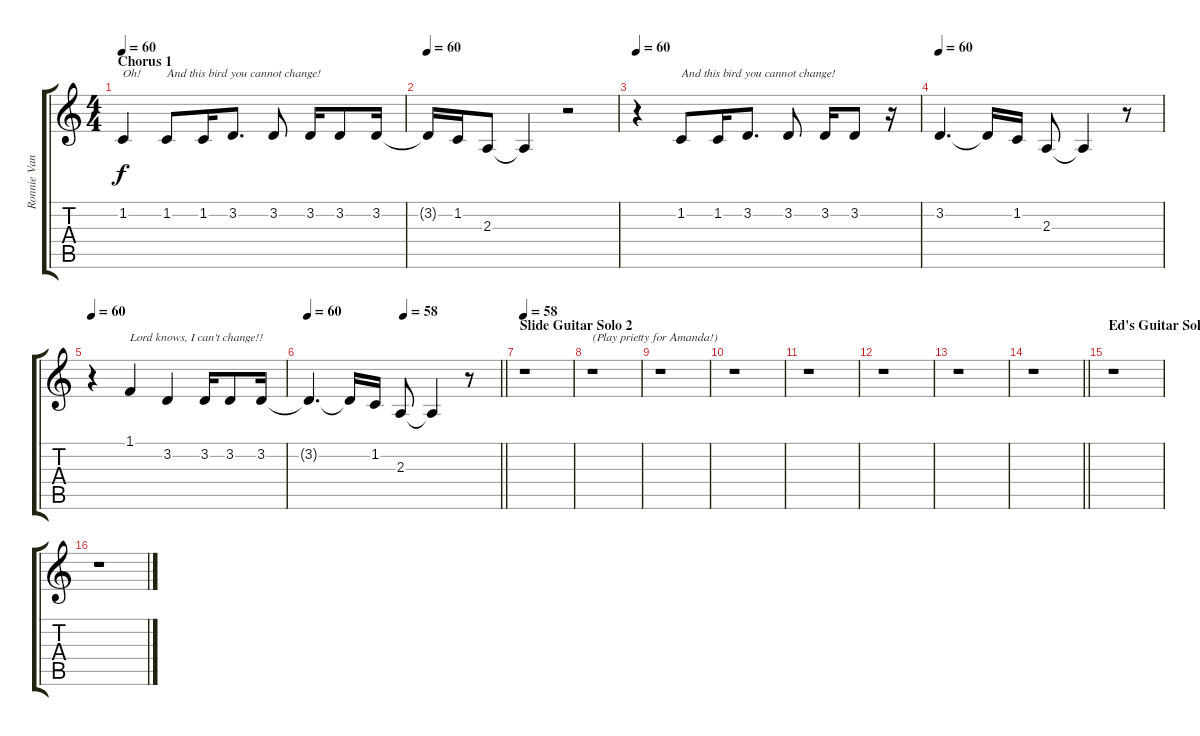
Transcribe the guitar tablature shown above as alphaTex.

\track ("Ronnie Van Zant (vocal)" "Ronnie Van") {instrument lead2sawtooth}
\staff {score tabs}
\tuning (E4 B3 G3 D3 A2 E2) {hide}
\ts (4 4)
\section ("" "Chorus 1")
\tempo 60
\clef g2
\ks c
1.2.4{txt "Oh!" dy f} 1.2.8{txt "And this bird you cannot change!"} 1.2.16 3.2.8{d} 3.2.8 3.2.16 3.2.8 3.2.16 |
\tempo 60
3.2{t}.16 1.2.16 2.3.8 2.3{t}.4 r.2 |
\tempo 60
r.4 1.2.8{txt "And this bird you cannot change!"} 1.2.16 3.2.8{d} 3.2.8 3.2.16 3.2.8 r.16 |
\tempo 60
3.2.4{d} 3.2{t}.16 1.2.16 2.3.8 2.3{t}.4 r.8 |
\tempo 60
r.4 1.1.4{txt "Lord knows, I can't change!!"} 3.2.4 3.2.16 3.2.8 3.2.16 |
\tempo 60
\tempo (58 0.5)
\barLineRight lightlight
3.2{t}.4{d} 3.2{t}.16 1.2.16 2.3.8 2.3{t}.4 r.8 |
\section ("" "Slide Guitar Solo 2")
\tempo 58
r.1 |
r.1{txt "(Play prietty for Amanda!)"} |
r.1 |
r.1 |
r.1 |
r.1 |
r.1 |
\barLineRight lightlight
r.1 |
\section ("" "Ed's Guitar Solo")
r.1 |
r.1
